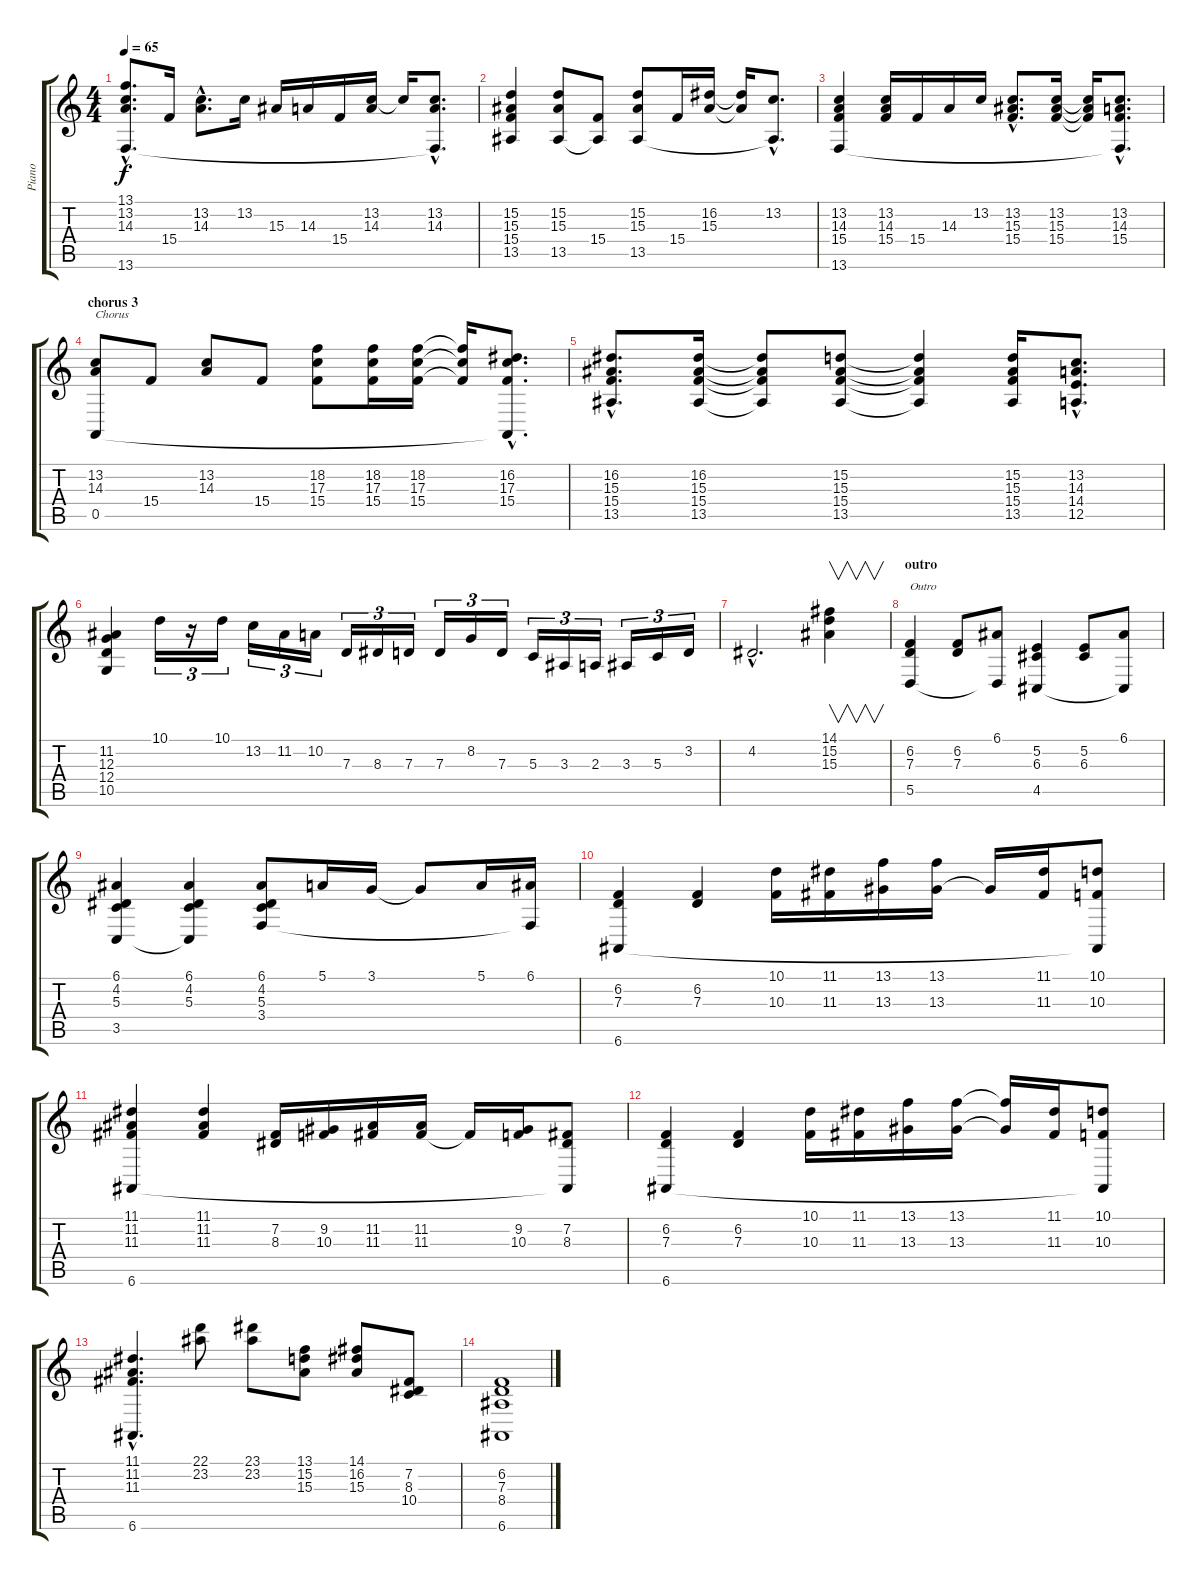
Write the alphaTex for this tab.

\track ("Piano" "Piano") {instrument acousticgrandpiano}
\staff {score tabs}
\tuning (E4 B3 G3 D3 A2 E2) {hide}
\ts (4 4)
\tempo 65
\clef g2
\ks c
(13.1{hac} 13.2{hac} 14.3{hac} 13.6{hac}).8{d dy f} 15.4.16 (13.2{hac} 14.3{hac}).8{d} 13.2.16 15.3.16 14.3.16 15.4.16 (13.2 14.3).16 13.2{t}.16 (13.2{hac} 14.3{hac} 13.6{hac t}).8{d} |
(15.2 15.3 15.4 13.5).4 (15.2 15.3 13.5).8 (15.4 13.5{t}).8 (15.2 15.3 13.5).8 15.4.16 (16.2 15.3).16 (16.2{t} 15.3{t}).16 (13.2{hac} 13.5{hac t}).8{d} |
(13.2 14.3 15.4 13.6).4 (13.2 14.3 15.4).16 15.4.16 14.3.16 13.2.16 (13.2{hac} 15.3{hac} 15.4{hac}).8{d} (13.2 15.3 15.4).16 (13.2{t} 15.3{t} 15.4{t}).16 (13.2{hac} 14.3{hac} 15.4{hac} 13.6{hac t}).8{d} |
\section ("" "chorus 3")
(13.2 14.3 0.5).8{txt "Chorus"} 15.4.8 (13.2 14.3).8 15.4.8 (18.2 17.3 15.4).8 (18.2 17.3 15.4).16 (18.2 17.3 15.4).16 (18.2{t} 17.3{t} 15.4{t}).16 (16.2{hac} 17.3{hac} 15.4{hac} 0.5{hac t}).8{d} |
(16.2{hac} 15.3{hac} 15.4{hac} 13.5{hac}).8{d} (16.2 15.3 15.4 13.5).16 (16.2{t} 15.3{t} 15.4{t} 13.5{t}).8 (15.2 15.3 15.4 13.5).8 (15.2{t} 15.3{t} 15.4{t} 13.5{t}).4 (15.2 15.3 15.4 13.5).16 (13.2{hac} 14.3{hac} 14.4{hac} 12.5{hac}).8{d} |
(11.2 12.3 12.4 10.5).4 10.1.16{tu (3 2)} r.16{tu (3 2)} 10.1.16{tu (3 2)} 13.2.16{tu (3 2)} 11.2.16{tu (3 2)} 10.2.16{tu (3 2)} 7.3.16{tu (3 2)} 8.3.16{tu (3 2)} 7.3.16{tu (3 2)} 7.3.16{tu (3 2)} 8.2.16{tu (3 2)} 7.3.16{tu (3 2)} 5.3.16{tu (3 2)} 3.3.16{tu (3 2)} 2.3.16{tu (3 2)} 3.3.16{tu (3 2)} 5.3.16{tu (3 2)} 3.2.16{tu (3 2)} |
4.2{hac}.2{d} (14.1 15.2 15.3).4{v} |
\section ("" "outro")
(6.2 7.3 5.5).4{txt "Outro"} (6.2 7.3).8 (6.1 5.5{t}).8 (5.2 6.3 4.5).4 (5.2 6.3).8 (6.1 4.5{t}).8 |
(6.1 4.2 5.3 3.5).4 (6.1 4.2 5.3 3.5{t}).4 (6.1 4.2 5.3 3.4).8 5.1.16 3.1.16 3.1{t}.8 5.1.16 (6.1 3.4{t}).16 |
(6.2 7.3 6.6).4 (6.2 7.3).4 (10.1 10.3).16 (11.1 11.3).16 (13.1 13.3).16 (13.1 13.3).16 13.3{t}.16 (11.1 11.3).16 (10.1 10.3 6.6{t}).8 |
(11.1 11.2 11.3 6.6).4 (11.1 11.2 11.3).4 (7.2 8.3).16 (9.2 10.3).16 (11.2 11.3).16 (11.2 11.3).16 11.3{t}.16 (9.2 10.3).16 (7.2 8.3 6.6{t}).8 |
(6.2 7.3 6.6).4 (6.2 7.3).4 (10.1 10.3).16 (11.1 11.3).16 (13.1 13.3).16 (13.1 13.3).16 (13.1{t} 13.3{t}).16 (11.1 11.3).16 (10.1 10.3 6.6{t}).8 |
(11.1{hac} 11.2{hac} 11.3{hac} 6.6{hac}).4{d} (22.1 23.2).8 (23.1 23.2).8 (13.1 15.2 15.3).8 (14.1 16.2 15.3).8 (7.2 8.3 10.4).8 |
(6.2 7.3 8.4 6.6).1
